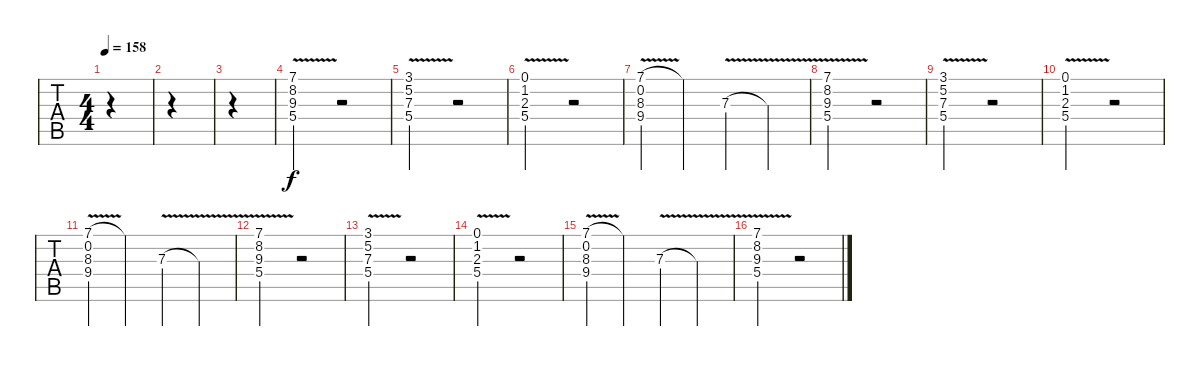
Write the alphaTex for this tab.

\track ("   " "   ") {instrument pad5bowed}
\staff {tabs}
\tuning (D4 A3 F3 C3 G2 D2) {hide}
\ts (4 4)
\tempo 158
\clef g2
\ks c
|
|
|
(7.1 8.2{v} 9.3{v} 5.4{v}).2 r.2 |
(3.1 5.2{v} 7.3{v} 5.4{v}).2 r.2 |
(0.1 1.2{v} 2.3{v} 5.4).2 r.2 |
(7.1 0.2 8.3{v} 9.4).4 7.1{t}.4 7.3{v}.4 7.3{t}.4 |
(7.1 8.2{v} 9.3{v} 5.4{v}).2 r.2 |
(3.1 5.2{v} 7.3{v} 5.4{v}).2 r.2 |
(0.1 1.2{v} 2.3{v} 5.4).2 r.2 |
(7.1 0.2 8.3{v} 9.4).4 7.1{t}.4 7.3{v}.4 7.3{t}.4 |
(7.1 8.2{v} 9.3{v} 5.4{v}).2 r.2 |
(3.1 5.2{v} 7.3{v} 5.4{v}).2 r.2 |
(0.1 1.2{v} 2.3{v} 5.4).2 r.2 |
(7.1 0.2 8.3{v} 9.4).4 7.1{t}.4 7.3{v}.4 7.3{t}.4 |
(7.1 8.2{v} 9.3{v} 5.4{v}).2 r.2
